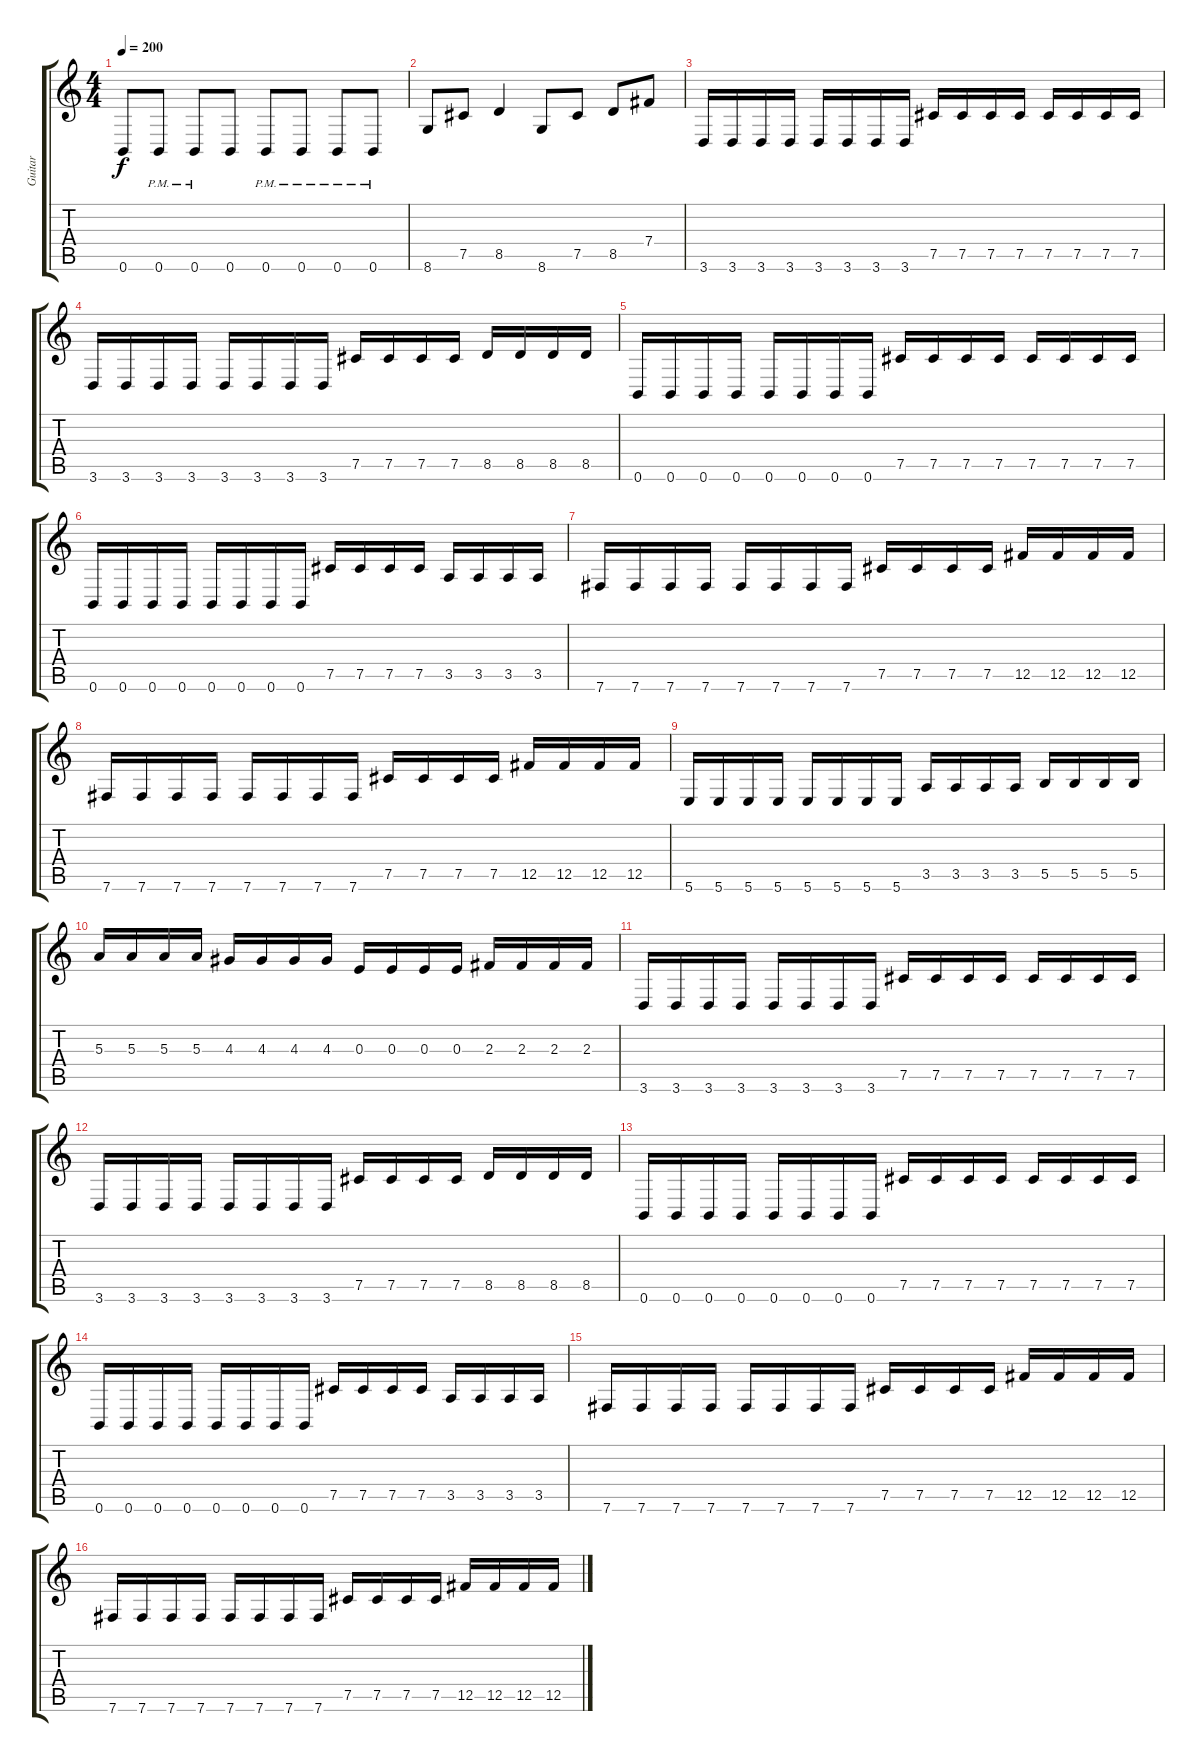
\track ("Guitar" "Guitar") {instrument distortionguitar}
\staff {score tabs}
\tuning (Db4 Ab3 E3 B2 Gb2 B1) {hide}
\ts (4 4)
\tempo 200
\clef g2
\ks c
0.6.8{dy f} 0.6{pm}.8 0.6{pm}.8 0.6.8 0.6{pm}.8 0.6{pm}.8 0.6{pm}.8 0.6{pm}.8 |
8.6.8 7.5.8 8.5.4 8.6.8 7.5.8 8.5.8 7.4.8 |
3.6.16 3.6.16 3.6.16 3.6.16 3.6.16 3.6.16 3.6.16 3.6.16 7.5.16 7.5.16 7.5.16 7.5.16 7.5.16 7.5.16 7.5.16 7.5.16 |
3.6.16 3.6.16 3.6.16 3.6.16 3.6.16 3.6.16 3.6.16 3.6.16 7.5.16 7.5.16 7.5.16 7.5.16 8.5.16 8.5.16 8.5.16 8.5.16 |
0.6.16 0.6.16 0.6.16 0.6.16 0.6.16 0.6.16 0.6.16 0.6.16 7.5.16 7.5.16 7.5.16 7.5.16 7.5.16 7.5.16 7.5.16 7.5.16 |
0.6.16 0.6.16 0.6.16 0.6.16 0.6.16 0.6.16 0.6.16 0.6.16 7.5.16 7.5.16 7.5.16 7.5.16 3.5.16 3.5.16 3.5.16 3.5.16 |
7.6.16 7.6.16 7.6.16 7.6.16 7.6.16 7.6.16 7.6.16 7.6.16 7.5.16 7.5.16 7.5.16 7.5.16 12.5.16 12.5.16 12.5.16 12.5.16 |
7.6.16 7.6.16 7.6.16 7.6.16 7.6.16 7.6.16 7.6.16 7.6.16 7.5.16 7.5.16 7.5.16 7.5.16 12.5.16 12.5.16 12.5.16 12.5.16 |
5.6.16 5.6.16 5.6.16 5.6.16 5.6.16 5.6.16 5.6.16 5.6.16 3.5.16 3.5.16 3.5.16 3.5.16 5.5.16 5.5.16 5.5.16 5.5.16 |
5.3.16 5.3.16 5.3.16 5.3.16 4.3.16 4.3.16 4.3.16 4.3.16 0.3.16 0.3.16 0.3.16 0.3.16 2.3.16 2.3.16 2.3.16 2.3.16 |
3.6.16 3.6.16 3.6.16 3.6.16 3.6.16 3.6.16 3.6.16 3.6.16 7.5.16 7.5.16 7.5.16 7.5.16 7.5.16 7.5.16 7.5.16 7.5.16 |
3.6.16 3.6.16 3.6.16 3.6.16 3.6.16 3.6.16 3.6.16 3.6.16 7.5.16 7.5.16 7.5.16 7.5.16 8.5.16 8.5.16 8.5.16 8.5.16 |
0.6.16 0.6.16 0.6.16 0.6.16 0.6.16 0.6.16 0.6.16 0.6.16 7.5.16 7.5.16 7.5.16 7.5.16 7.5.16 7.5.16 7.5.16 7.5.16 |
0.6.16 0.6.16 0.6.16 0.6.16 0.6.16 0.6.16 0.6.16 0.6.16 7.5.16 7.5.16 7.5.16 7.5.16 3.5.16 3.5.16 3.5.16 3.5.16 |
7.6.16 7.6.16 7.6.16 7.6.16 7.6.16 7.6.16 7.6.16 7.6.16 7.5.16 7.5.16 7.5.16 7.5.16 12.5.16 12.5.16 12.5.16 12.5.16 |
7.6.16 7.6.16 7.6.16 7.6.16 7.6.16 7.6.16 7.6.16 7.6.16 7.5.16 7.5.16 7.5.16 7.5.16 12.5.16 12.5.16 12.5.16 12.5.16
